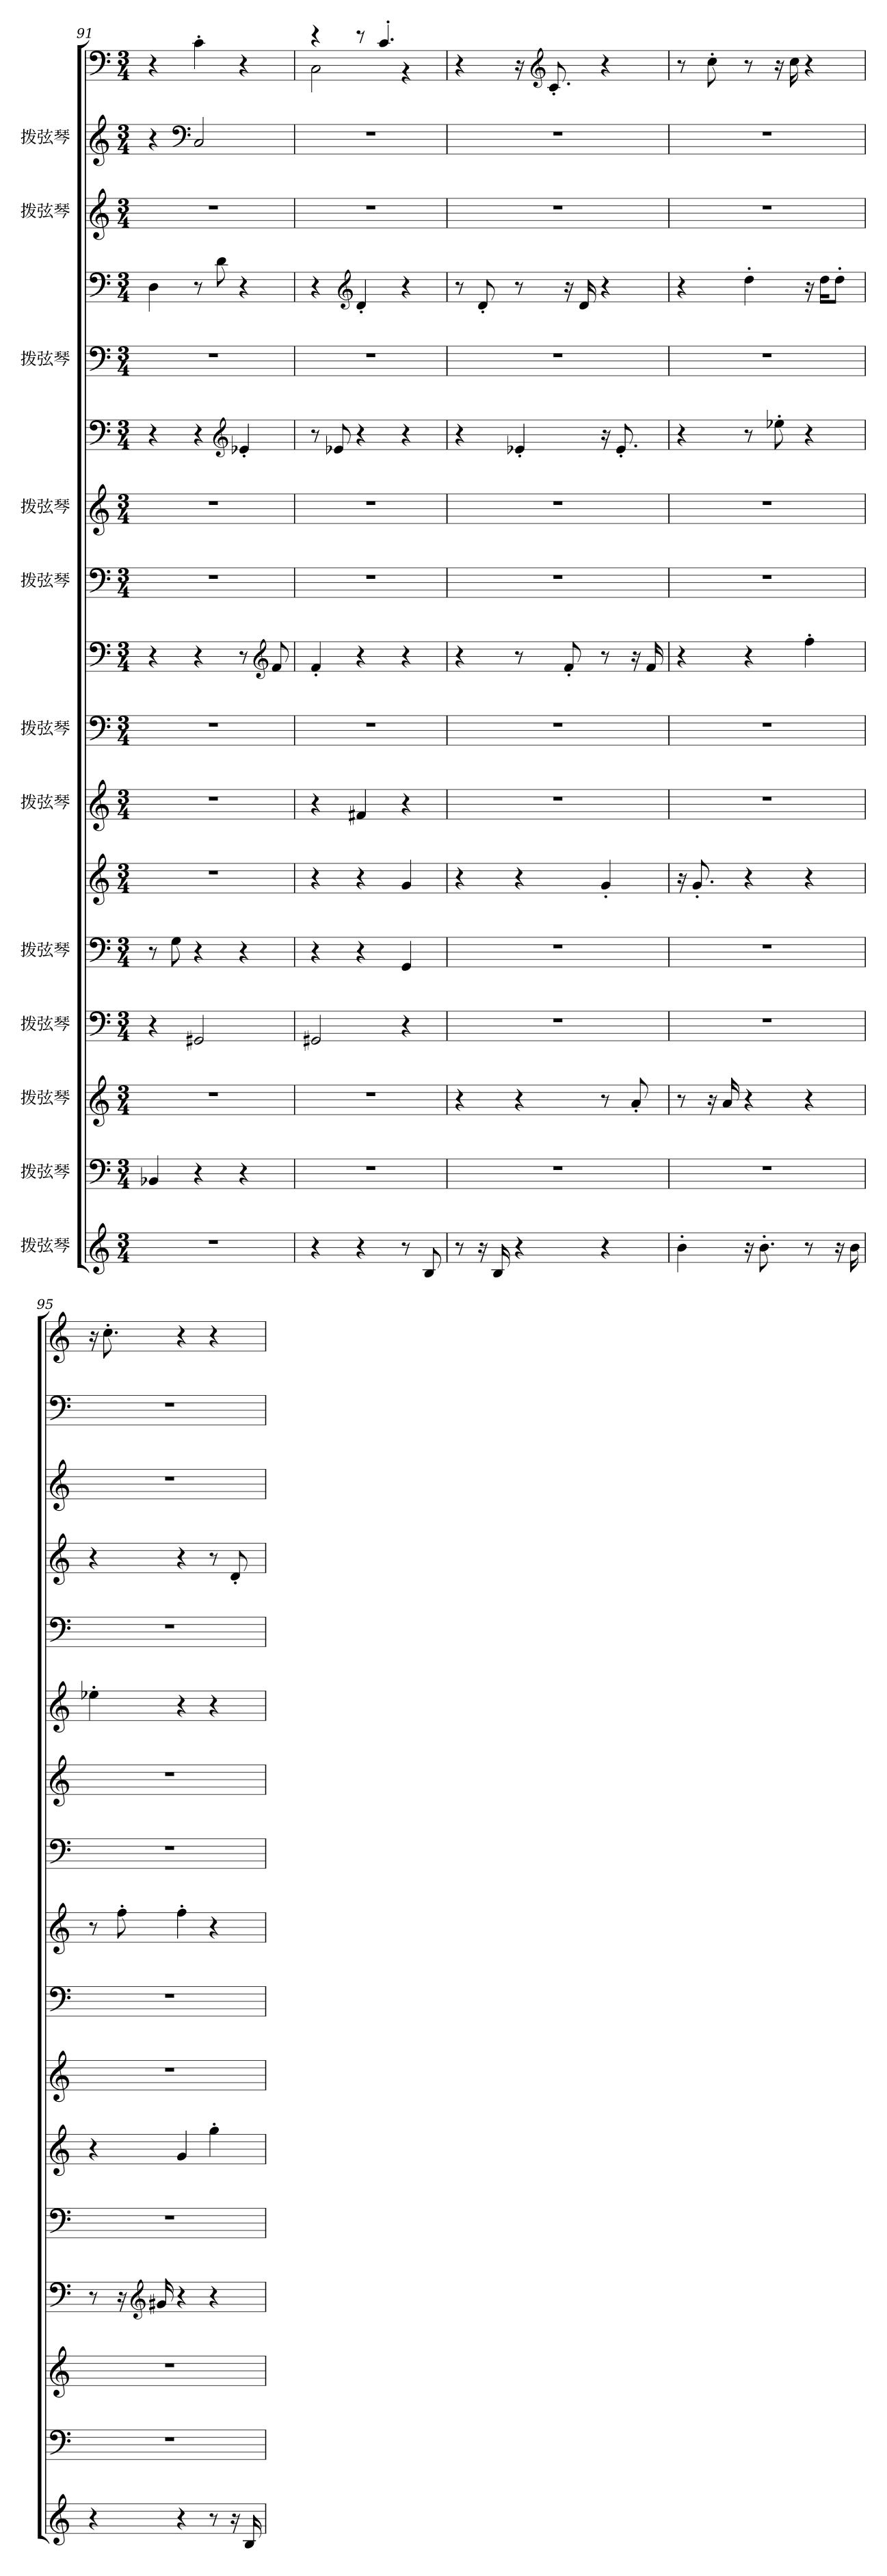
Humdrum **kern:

**kern	**kern	**kern	**kern	**kern	**kern	**kern	**kern	**kern	**kern	**kern	**kern	**kern	**kern	**kern	**kern	**kern
*part12	*part11	*part10	*part9	*part8	*part8	*part7	*part6	*part6	*part5	*part4	*part4	*part3	*part3	*part2	*part1	*part1
*staff17	*staff16	*staff15	*staff14	*staff13	*staff12	*staff11	*staff10	*staff9	*staff8	*staff7	*staff6	*staff5	*staff4	*staff3	*staff2	*staff1
*I"拨弦琴	*I"拨弦琴	*I"拨弦琴	*I"拨弦琴	*I"拨弦琴	*	*I"拨弦琴	*I"拨弦琴	*	*I"拨弦琴	*I"拨弦琴	*	*I"拨弦琴	*	*I"拨弦琴	*I"拨弦琴	*
!!LO:PB:g=z
*clefG2	*clefF4	*clefG2	*clefF4	*clefF4	*clefG2	*clefG2	*clefF4	*clefF4	*clefF4	*clefG2	*clefF4	*clefF4	*clefF4	*clefG2	*clefG2	*clefF4
*k[]	*k[]	*k[]	*k[]	*k[]	*k[]	*k[]	*k[]	*k[]	*k[]	*k[]	*k[]	*k[]	*k[]	*k[]	*k[]	*k[]
*M3/4	*M3/4	*M3/4	*M3/4	*M3/4	*M3/4	*M3/4	*M3/4	*M3/4	*M3/4	*M3/4	*M3/4	*M3/4	*M3/4	*M3/4	*M3/4	*M3/4
=91	=91	=91	=91	=91	=91	=91	=91	=91	=91	=91	=91	=91	=91	=91	=91	=91
2.r	4BB-X/	2.r	4r	8r	2.r	2.r	2.r	4r	2.r	2.r	4r	2.r	4D\	2.r	4r	4r
.	.	.	.	8G\	.	.	.	.	.	.	.	.	.	.	.	.
*	*	*	*	*	*	*	*	*	*	*	*	*	*	*	*clefF4	*
.	4r	.	2GG#X/	4r	.	.	.	4r	.	.	4r	.	8r	.	2C/	4c'\
.	.	.	.	.	.	.	.	.	.	.	.	.	8d\	.	.	.
*	*	*	*	*	*	*	*	*	*	*	*clefG2	*	*	*	*	*
.	4r	.	.	4r	.	.	.	8r	.	.	4e-X'/	.	4r	.	.	4r
*	*	*	*	*	*	*	*	*clefG2	*	*	*	*	*	*	*	*
.	.	.	.	.	.	.	.	8f/	.	.	.	.	.	.	.	.
=92	=92	=92	=92	=92	=92	=92	=92	=92	=92	=92	=92	=92	=92	=92	=92	=92
*	*	*	*	*	*	*	*	*	*	*	*	*	*	*	*	*^
4r	2.r	2.r	2GG#X/	4r	4r	4r	2.r	4f'/	2.r	2.r	8r	2.r	4r	2.r	2.r	4r	2C\
.	.	.	.	.	.	.	.	.	.	.	8e-X/	.	.	.	.	.	.
*	*	*	*	*	*	*	*	*	*	*	*	*	*clefG2	*	*	*	*
4r	.	.	.	4r	4r	4f#X/	.	4r	.	.	4r	.	4d'/	.	.	8r	.
.	.	.	.	.	.	.	.	.	.	.	.	.	.	.	.	4.c'/	.
8r	.	.	4r	4GG/	4g/	4r	.	4r	.	.	4r	.	4r	.	.	.	4r
8B/	.	.	.	.	.	.	.	.	.	.	.	.	.	.	.	.	.
*	*	*	*	*	*	*	*	*	*	*	*	*	*	*	*	*v	*v
=93	=93	=93	=93	=93	=93	=93	=93	=93	=93	=93	=93	=93	=93	=93	=93	=93
8r	2.r	4r	2.r	2.r	4r	2.r	2.r	4r	2.r	2.r	4r	2.r	8r	2.r	2.r	4r
16r	.	.	.	.	.	.	.	.	.	.	.	.	8d'/	.	.	.
16B/	.	.	.	.	.	.	.	.	.	.	.	.	.	.	.	.
4r	.	4r	.	.	4r	.	.	8r	.	.	4e-X'/	.	8r	.	.	16r
*	*	*	*	*	*	*	*	*	*	*	*	*	*	*	*	*clefG2
.	.	.	.	.	.	.	.	.	.	.	.	.	.	.	.	8.c'/
.	.	.	.	.	.	.	.	8f'/	.	.	.	.	16r	.	.	.
.	.	.	.	.	.	.	.	.	.	.	.	.	16d/	.	.	.
4r	.	8r	.	.	4g'/	.	.	8r	.	.	16r	.	4r	.	.	4r
.	.	.	.	.	.	.	.	.	.	.	8.e-'/	.	.	.	.	.
.	.	8a'/	.	.	.	.	.	16r	.	.	.	.	.	.	.	.
.	.	.	.	.	.	.	.	16f/	.	.	.	.	.	.	.	.
!!LO:PB:g=z
=94	=94	=94	=94	=94	=94	=94	=94	=94	=94	=94	=94	=94	=94	=94	=94	=94
4b'\	2.r	8r	2.r	2.r	16r	2.r	2.r	4r	2.r	2.r	4r	2.r	4r	2.r	2.r	8r
.	.	.	.	.	8.g'/	.	.	.	.	.	.	.	.	.	.	.
.	.	16r	.	.	.	.	.	.	.	.	.	.	.	.	.	8cc'\
.	.	16a/	.	.	.	.	.	.	.	.	.	.	.	.	.	.
16r	.	4r	.	.	4r	.	.	4r	.	.	8r	.	4dd'\	.	.	8r
8.b'\	.	.	.	.	.	.	.	.	.	.	.	.	.	.	.	.
.	.	.	.	.	.	.	.	.	.	.	8ee-X'\	.	.	.	.	16r
.	.	.	.	.	.	.	.	.	.	.	.	.	.	.	.	16cc\
8r	.	4r	.	.	4r	.	.	4ff'\	.	.	4r	.	16r	.	.	4r
.	.	.	.	.	.	.	.	.	.	.	.	.	16dd\KL	.	.	.
16r	.	.	.	.	.	.	.	.	.	.	.	.	8dd'\J	.	.	.
16b\	.	.	.	.	.	.	.	.	.	.	.	.	.	.	.	.
=95	=95	=95	=95	=95	=95	=95	=95	=95	=95	=95	=95	=95	=95	=95	=95	=95
4r	2.r	2.r	8r	2.r	4r	2.r	2.r	8r	2.r	2.r	4ee-X'\	2.r	4r	2.r	2.r	16r
.	.	.	.	.	.	.	.	.	.	.	.	.	.	.	.	8.cc'\
.	.	.	16r	.	.	.	.	8ff'\	.	.	.	.	.	.	.	.
*	*	*	*clefG2	*	*	*	*	*	*	*	*	*	*	*	*	*
.	.	.	16g#X/	.	.	.	.	.	.	.	.	.	.	.	.	.
4r	.	.	4r	.	4g/	.	.	4ff'\	.	.	4r	.	4r	.	.	4r
8r	.	.	4r	.	4gg'\	.	.	4r	.	.	4r	.	8r	.	.	4r
16r	.	.	.	.	.	.	.	.	.	.	.	.	8d'/	.	.	.
16B/	.	.	.	.	.	.	.	.	.	.	.	.	.	.	.	.
=	=	=	=	=	=	=	=	=	=	=	=	=	=	=	=	=
*-	*-	*-	*-	*-	*-	*-	*-	*-	*-	*-	*-	*-	*-	*-	*-	*-
